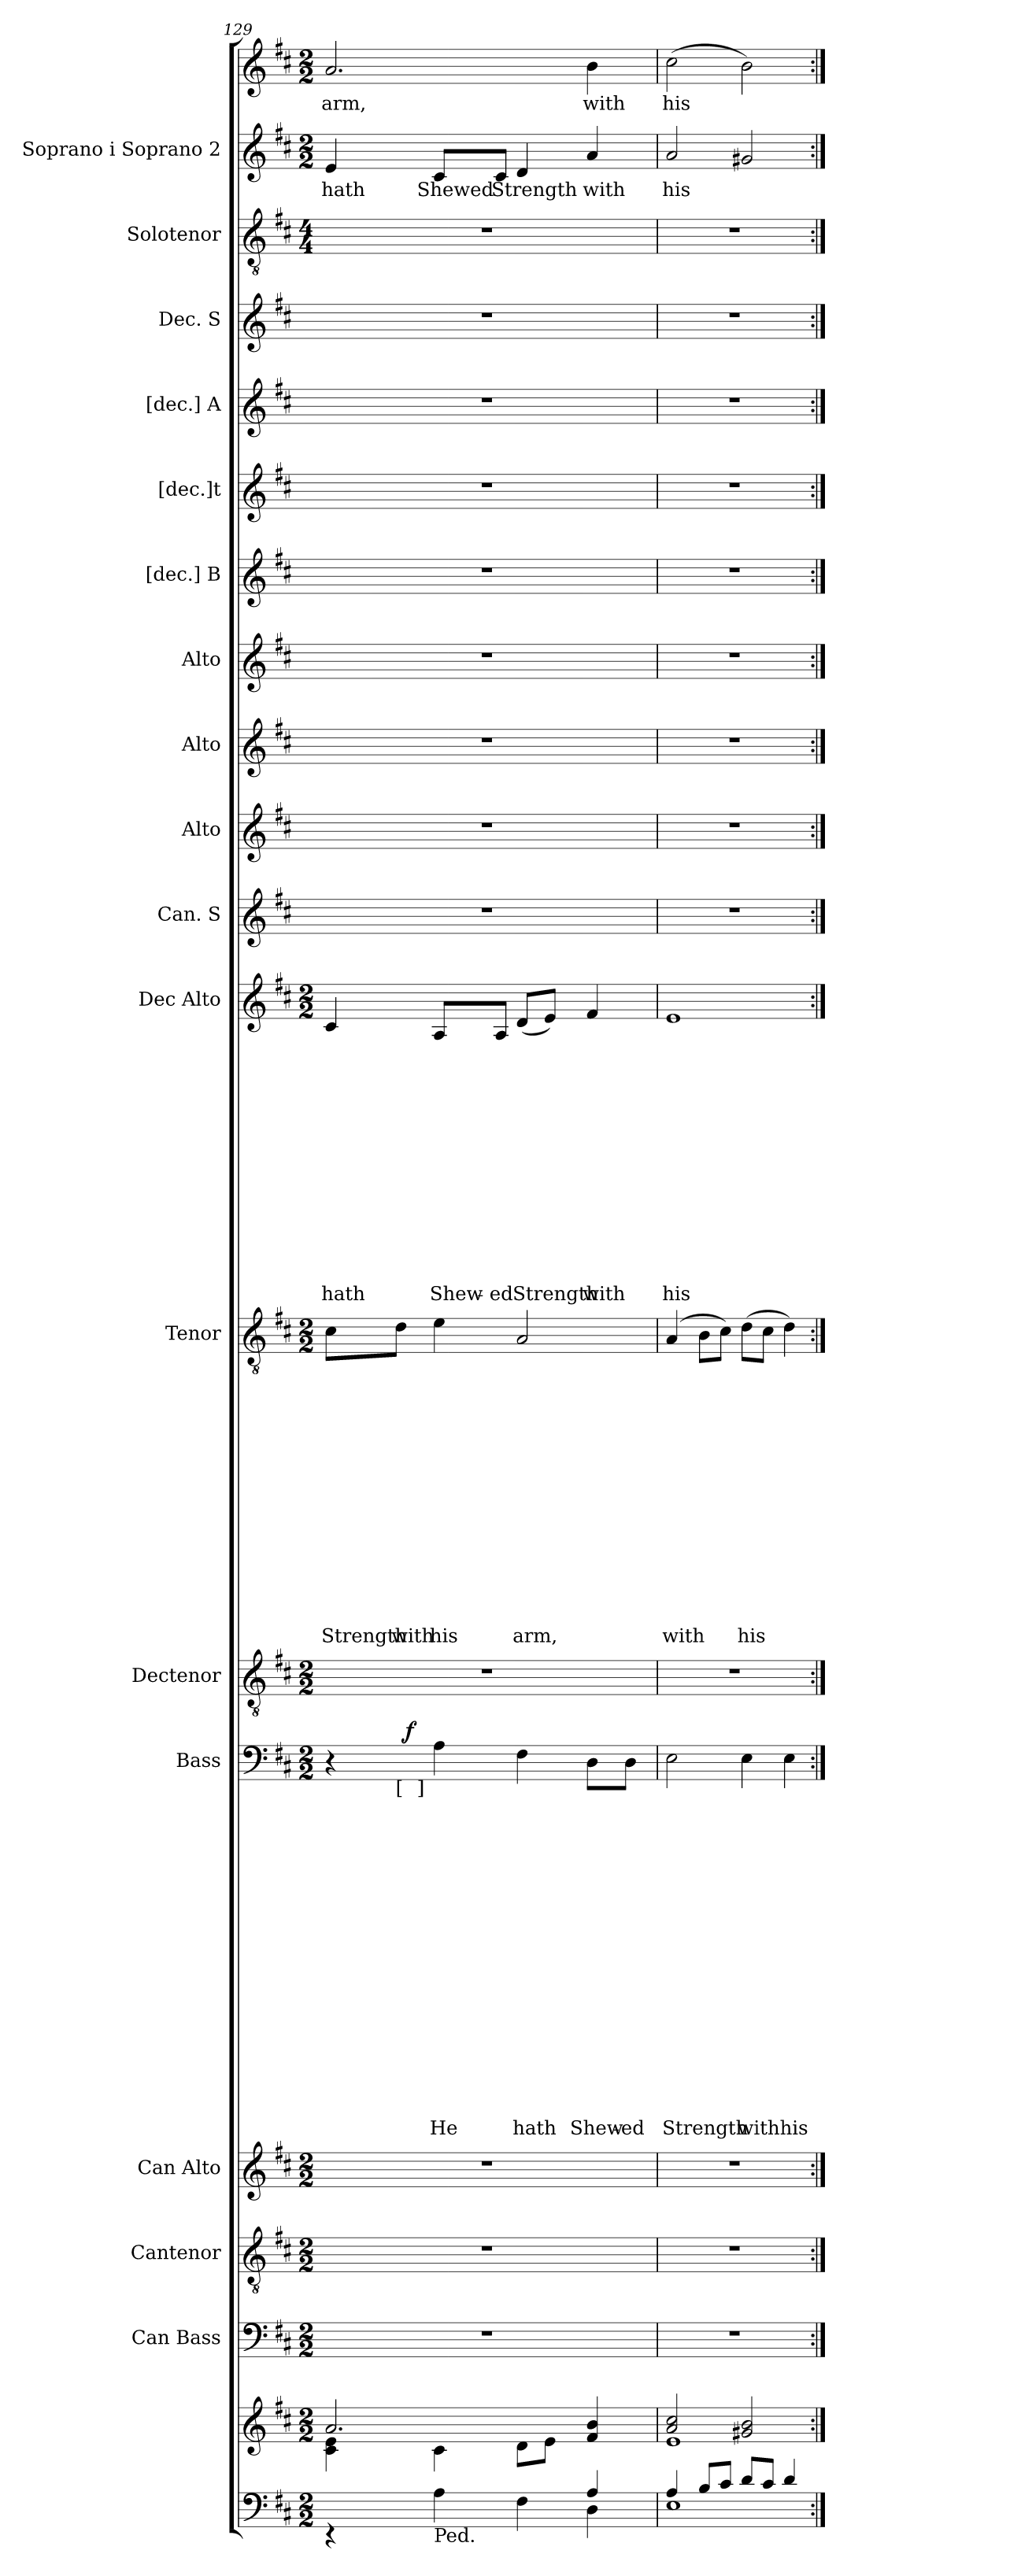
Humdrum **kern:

**kern	**kern	**kern	**kern	**kern	**kern	**text	**text	**text	**text	**text	**text	**text	**text	**text	**text	**text	**text	**text	**text	**text	**text	**text	**text	**dynam	**kern	**kern	**text	**text	**text	**text	**text	**text	**text	**text	**text	**text	**text	**text	**text	**text	**text	**kern	**text	**text	**text	**text	**text	**text	**text	**text	**text	**text	**text	**text	**text	**text	**kern	**kern	**kern	**kern	**kern	**kern	**kern	**kern	**kern	**kern	**text	**kern	**text
*part19	*part18	*part17	*part16	*part15	*part14	*part14	*part14	*part14	*part14	*part14	*part14	*part14	*part14	*part14	*part14	*part14	*part14	*part14	*part14	*part14	*part14	*part14	*part14	*part14	*part13	*part12	*part12	*part12	*part12	*part12	*part12	*part12	*part12	*part12	*part12	*part12	*part12	*part12	*part12	*part12	*part12	*part11	*part11	*part11	*part11	*part11	*part11	*part11	*part11	*part11	*part11	*part11	*part11	*part11	*part11	*part11	*part10	*part9	*part8	*part7	*part6	*part5	*part4	*part3	*part2	*part1	*part1	*part1	*part1
*staff20	*staff19	*staff18	*staff17	*staff16	*staff15	*staff15	*staff15	*staff15	*staff15	*staff15	*staff15	*staff15	*staff15	*staff15	*staff15	*staff15	*staff15	*staff15	*staff15	*staff15	*staff15	*staff15	*staff15	*staff15	*staff14	*staff13	*staff13	*staff13	*staff13	*staff13	*staff13	*staff13	*staff13	*staff13	*staff13	*staff13	*staff13	*staff13	*staff13	*staff13	*staff13	*staff12	*staff12	*staff12	*staff12	*staff12	*staff12	*staff12	*staff12	*staff12	*staff12	*staff12	*staff12	*staff12	*staff12	*staff12	*staff11	*staff10	*staff9	*staff8	*staff7	*staff6	*staff5	*staff4	*staff3	*staff2	*staff2	*staff1	*staff1
*	*	*I"Can Bass	*I"Cantenor	*I"Can Alto	*I"Bass	*	*	*	*	*	*	*	*	*	*	*	*	*	*	*	*	*	*	*	*I"Dectenor	*I"Tenor	*	*	*	*	*	*	*	*	*	*	*	*	*	*	*	*I"Dec Alto	*	*	*	*	*	*	*	*	*	*	*	*	*	*	*I"Can. S	*I"Alto	*I"Alto	*I"Alto	*I"[dec.] B	*I"[dec.]t	*I"[dec.] A	*I"Dec. S	*I"Solotenor	*I"Soprano i Soprano 2	*	*	*
*	*	*	*	*I'Can Alto	*I'Bass	*	*	*	*	*	*	*	*	*	*	*	*	*	*	*	*	*	*	*	*I'Dectenor	*	*	*	*	*	*	*	*	*	*	*	*	*	*	*	*	*I'Dec Alto	*	*	*	*	*	*	*	*	*	*	*	*	*	*	*	*	*	*	*	*	*	*	*	*I'Si	*	*	*
*clefF4	*clefG2	*clefF4	*clefGv2	*clefG2	*clefF4	*	*	*	*	*	*	*	*	*	*	*	*	*	*	*	*	*	*	*	*clefGv2	*clefGv2	*	*	*	*	*	*	*	*	*	*	*	*	*	*	*	*clefG2	*	*	*	*	*	*	*	*	*	*	*	*	*	*	*clefG2	*clefG2	*clefG2	*clefG2	*clefG2	*clefG2	*clefG2	*clefG2	*clefGv2	*clefG2	*	*clefG2	*
*k[f#c#]	*k[f#c#]	*k[f#c#]	*k[f#c#]	*k[f#c#]	*k[f#c#]	*	*	*	*	*	*	*	*	*	*	*	*	*	*	*	*	*	*	*	*k[f#c#]	*k[f#c#]	*	*	*	*	*	*	*	*	*	*	*	*	*	*	*	*k[f#c#]	*	*	*	*	*	*	*	*	*	*	*	*	*	*	*k[f#c#]	*k[f#c#]	*k[f#c#]	*k[f#c#]	*k[f#c#]	*k[f#c#]	*k[f#c#]	*k[f#c#]	*k[f#c#]	*k[f#c#]	*	*k[f#c#]	*
*D:	*D:	*D:	*D:	*D:	*D:	*	*	*	*	*	*	*	*	*	*	*	*	*	*	*	*	*	*	*	*D:	*D:	*	*	*	*	*	*	*	*	*	*	*	*	*	*	*	*D:	*	*	*	*	*	*	*	*	*	*	*	*	*	*	*D:	*D:	*D:	*D:	*D:	*D:	*D:	*D:	*D:	*D:	*	*D:	*
*M2/2	*M2/2	*M2/2	*M2/2	*M2/2	*M2/2	*	*	*	*	*	*	*	*	*	*	*	*	*	*	*	*	*	*	*	*M2/2	*M2/2	*	*	*	*	*	*	*	*	*	*	*	*	*	*	*	*M2/2	*	*	*	*	*	*	*	*	*	*	*	*	*	*	*	*	*	*	*	*	*	*	*M4/4	*M2/2	*	*M2/2	*
=129	=129	=129	=129	=129	=129	=129	=129	=129	=129	=129	=129	=129	=129	=129	=129	=129	=129	=129	=129	=129	=129	=129	=129	=129	=129	=129	=129	=129	=129	=129	=129	=129	=129	=129	=129	=129	=129	=129	=129	=129	=129	=129	=129	=129	=129	=129	=129	=129	=129	=129	=129	=129	=129	=129	=129	=129	=129	=129	=129	=129	=129	=129	=129	=129	=129	=129	=129	=129	=129
*^	*^	*	*	*	*	*	*	*	*	*	*	*	*	*	*	*	*	*	*	*	*	*	*	*	*	*	*	*	*	*	*	*	*	*	*	*	*	*	*	*	*	*	*	*	*	*	*	*	*	*	*	*	*	*	*	*	*	*	*	*	*	*	*	*	*	*	*	*	*
!	!	!	!	!	!	!	!	!	!	!	!	!	!	!	!	!	!	!	!	!	!	!	!	!	!	!	!	!	!	!	!	!	!	!	!	!	!	!	!	!	!	!	!LO:LY:b	!	!	!	!	!	!	!	!	!	!	!	!	!	!	!LO:LY:b	!	!	!	!	!	!	!	!	!	!	!LO:LY:b	!	!LO:LY:b
*	*	*	*	*	*	*	*^	*	*	*	*	*	*	*	*	*	*	*	*	*	*	*	*	*	*	*	*	*	*	*	*	*	*	*	*	*	*	*	*	*	*	*	*	*	*	*	*	*	*	*	*	*	*	*	*	*	*	*	*	*	*	*	*	*	*	*	*	*	*	*	*
*	*	*	*	*	*	*	*	*^	*	*	*	*	*	*	*	*	*	*	*	*	*	*	*	*	*	*	*	*	*	*	*	*	*	*	*	*	*	*	*	*	*	*	*	*	*	*	*	*	*	*	*	*	*	*	*	*	*	*	*	*	*	*	*	*	*	*	*	*	*	*	*	*
2.ryy	4rEE	2.a/	4c#\ 4e\	1r	1r	1r	4r	8ryy	8.ryy	.	.	.	.	.	.	.	.	.	.	.	.	.	.	.	.	.	.	.	1r	8c#\L	.	.	.	.	.	.	.	.	.	.	.	.	.	.	Strength	4c#/	.	.	.	.	.	.	.	.	.	.	.	.	.	hath	1r	1r	1r	1r	1r	1r	1r	1r	1r	4e/	hath	2.a/	arm,
!	!	!	!	!	!	!	!	!LO:TX:b:t=[	!	!	!	!	!	!	!	!	!	!	!	!	!	!	!	!	!	!	!	!	!	!	!	!	!	!	!	!	!	!	!	!	!	!	!	!	!	!	!	!	!	!	!	!	!	!	!	!	!	!	!	!	!	!	!	!	!	!	!	!	!	!	!	!	!
!	!	!	!	!	!	!	!	!	!	!	!	!	!	!	!	!	!	!	!	!	!	!	!	!	!	!	!	!	!	!	!	!	!	!	!	!	!	!	!	!	!	!	!	!	!LO:LY:b	!	!	!	!	!	!	!	!	!	!	!	!	!	!	!	!	!	!	!	!	!	!	!	!	!	!	!	!
.	.	.	.	.	.	.	.	32ryy	.	.	.	.	.	.	.	.	.	.	.	.	.	.	.	.	.	.	.	.	.	8d\J	.	.	.	.	.	.	.	.	.	.	.	.	.	.	with	.	.	.	.	.	.	.	.	.	.	.	.	.	.	.	.	.	.	.	.	.	.	.	.	.	.	.	.
!	!	!	!	!	!	!	!	!	!	!	!	!	!	!	!	!	!	!	!	!	!	!	!	!	!	!	!	!LO:DY:b	!	!	!	!	!	!	!	!	!	!	!	!	!	!	!	!	!	!	!	!	!	!	!	!	!	!	!	!	!	!	!	!	!	!	!	!	!	!	!	!	!	!	!	!	!
.	.	.	.	.	.	.	.	2ryy	.	.	.	.	.	.	.	.	.	.	.	.	.	.	.	.	.	.	.	f	.	.	.	.	.	.	.	.	.	.	.	.	.	.	.	.	.	.	.	.	.	.	.	.	.	.	.	.	.	.	.	.	.	.	.	.	.	.	.	.	.	.	.	.	.
!	!	!	!	!	!	!	!	!	!LO:TX:b:t=]	!	!	!	!	!	!	!	!	!	!	!	!	!	!	!	!	!	!	!	!	!	!	!	!	!	!	!	!	!	!	!	!	!	!	!	!	!	!	!	!	!	!	!	!	!	!	!	!	!	!	!	!	!	!	!	!	!	!	!	!	!	!	!	!
.	.	.	.	.	.	.	.	.	2ryy	.	.	.	.	.	.	.	.	.	.	.	.	.	.	.	.	.	.	.	.	.	.	.	.	.	.	.	.	.	.	.	.	.	.	.	.	.	.	.	.	.	.	.	.	.	.	.	.	.	.	.	.	.	.	.	.	.	.	.	.	.	.	.	.
!	!LO:TX:b:t=Ped.	!	!	!	!	!	!	!	!	!	!	!	!	!	!	!	!	!	!	!	!	!	!	!	!	!	!	!	!	!	!	!	!	!	!	!	!	!	!	!	!	!	!	!	!	!	!	!	!	!	!	!	!	!	!	!	!	!	!	!	!	!	!	!	!	!	!	!	!	!	!	!	!
!	!	!	!	!	!	!	!	!	!	!	!	!	!	!	!	!	!	!	!	!	!	!	!	!	!	!	!LO:LY:b	!	!	!	!	!	!	!	!	!	!	!	!	!	!	!	!	!	!LO:LY:b	!	!	!	!	!	!	!	!	!	!	!	!	!	!	!LO:LY:b	!	!	!	!	!	!	!	!	!	!	!LO:LY:b	!	!
.	4A\	.	4c#\	.	.	.	4A\	.	.	.	.	.	.	.	.	.	.	.	.	.	.	.	.	.	.	.	He	.	.	4e\	.	.	.	.	.	.	.	.	.	.	.	.	.	.	his	8A/L	.	.	.	.	.	.	.	.	.	.	.	.	.	Shew-	.	.	.	.	.	.	.	.	.	8c#/L	Shew­ed	.	.
!	!	!	!	!	!	!	!	!	!	!	!	!	!	!	!	!	!	!	!	!	!	!	!	!	!	!	!	!	!	!	!	!	!	!	!	!	!	!	!	!	!	!	!	!	!	!	!	!	!	!	!	!	!	!	!	!	!	!	!	!LO:LY:b:rj	!	!	!	!	!	!	!	!	!	!	!LO:LY:b	!	!
.	.	.	.	.	.	.	.	.	.	.	.	.	.	.	.	.	.	.	.	.	.	.	.	.	.	.	.	.	.	.	.	.	.	.	.	.	.	.	.	.	.	.	.	.	.	8A/J	.	.	.	.	.	.	.	.	.	.	.	.	.	-ed	.	.	.	.	.	.	.	.	.	8c#/J	Strength	.	.
!	!	!	!	!	!	!	!	!	!	!	!	!	!	!	!	!	!	!	!	!	!	!	!	!	!	!	!LO:LY:b	!	!	!	!	!	!	!	!	!	!	!	!	!	!	!	!	!	!LO:LY:b	!	!	!	!	!	!	!	!	!	!	!	!	!	!	!LO:LY:b	!	!	!	!	!	!	!	!	!	!	!	!	!
.	4F#\	.	8d\L	.	.	.	4F#\	.	.	.	.	.	.	.	.	.	.	.	.	.	.	.	.	.	.	.	hath	.	.	2A/	.	.	.	.	.	.	.	.	.	.	.	.	.	.	arm,	(<8d/L	.	.	.	.	.	.	.	.	.	.	.	.	.	Strength	.	.	.	.	.	.	.	.	.	4d/	.	.	.
.	.	.	8e\J	.	.	.	.	.	.	.	.	.	.	.	.	.	.	.	.	.	.	.	.	.	.	.	.	.	.	.	.	.	.	.	.	.	.	.	.	.	.	.	.	.	.	8e/J)	.	.	.	.	.	.	.	.	.	.	.	.	.	.	.	.	.	.	.	.	.	.	.	.	.	.	.
.	.	.	.	.	.	.	.	4ryy	.	.	.	.	.	.	.	.	.	.	.	.	.	.	.	.	.	.	.	.	.	.	.	.	.	.	.	.	.	.	.	.	.	.	.	.	.	.	.	.	.	.	.	.	.	.	.	.	.	.	.	.	.	.	.	.	.	.	.	.	.	.	.	.	.
.	.	.	.	.	.	.	.	.	4ryy	.	.	.	.	.	.	.	.	.	.	.	.	.	.	.	.	.	.	.	.	.	.	.	.	.	.	.	.	.	.	.	.	.	.	.	.	.	.	.	.	.	.	.	.	.	.	.	.	.	.	.	.	.	.	.	.	.	.	.	.	.	.	.	.
!	!	!	!	!	!	!	!	!	!	!	!	!	!	!	!	!	!	!	!	!	!	!	!	!	!	!	!LO:LY:b	!	!	!	!	!	!	!	!	!	!	!	!	!	!	!	!	!	!	!	!	!	!	!	!	!	!	!	!	!	!	!	!	!LO:LY:b	!	!	!	!	!	!	!	!	!	!	!LO:LY:b	!	!LO:LY:b
4A/	4D\	4f#/ 4b/	4ryy	.	.	.	8D\L	.	.	.	.	.	.	.	.	.	.	.	.	.	.	.	.	.	.	.	Shew-	.	.	.	.	.	.	.	.	.	.	.	.	.	.	.	.	.	.	4f#/	.	.	.	.	.	.	.	.	.	.	.	.	.	with	.	.	.	.	.	.	.	.	.	4a/	with	4b\	with
!	!	!	!	!	!	!	!	!	!	!	!	!	!	!	!	!	!	!	!	!	!	!	!	!	!	!	!LO:LY:b:rj	!	!	!	!	!	!	!	!	!	!	!	!	!	!	!	!	!	!	!	!	!	!	!	!	!	!	!	!	!	!	!	!	!	!	!	!	!	!	!	!	!	!	!	!	!	!
.	.	.	.	.	.	.	8D\J	.	.	.	.	.	.	.	.	.	.	.	.	.	.	.	.	.	.	.	-ed	.	.	.	.	.	.	.	.	.	.	.	.	.	.	.	.	.	.	.	.	.	.	.	.	.	.	.	.	.	.	.	.	.	.	.	.	.	.	.	.	.	.	.	.	.	.
.	.	.	.	.	.	.	.	16.ryy	.	.	.	.	.	.	.	.	.	.	.	.	.	.	.	.	.	.	.	.	.	.	.	.	.	.	.	.	.	.	.	.	.	.	.	.	.	.	.	.	.	.	.	.	.	.	.	.	.	.	.	.	.	.	.	.	.	.	.	.	.	.	.	.	.
.	.	.	.	.	.	.	.	.	16ryy	.	.	.	.	.	.	.	.	.	.	.	.	.	.	.	.	.	.	.	.	.	.	.	.	.	.	.	.	.	.	.	.	.	.	.	.	.	.	.	.	.	.	.	.	.	.	.	.	.	.	.	.	.	.	.	.	.	.	.	.	.	.	.	.
=130	=130	=130	=130	=130	=130	=130	=130	=130	=130	=130	=130	=130	=130	=130	=130	=130	=130	=130	=130	=130	=130	=130	=130	=130	=130	=130	=130	=130	=130	=130	=130	=130	=130	=130	=130	=130	=130	=130	=130	=130	=130	=130	=130	=130	=130	=130	=130	=130	=130	=130	=130	=130	=130	=130	=130	=130	=130	=130	=130	=130	=130	=130	=130	=130	=130	=130	=130	=130	=130	=130	=130	=130	=130
!	!	!	!	!	!	!	!	!	!	!	!	!	!	!	!	!	!	!	!	!	!	!	!	!	!	!	!LO:LY:b	!	!	!	!	!	!	!	!	!	!	!	!	!	!	!	!	!	!LO:LY:b	!	!	!	!	!	!	!	!	!	!	!	!	!	!	!LO:LY:b	!	!	!	!	!	!	!	!	!	!	!LO:LY:b	!	!LO:LY:b
*	*	*	*	*	*	*	*v	*v	*v	*	*	*	*	*	*	*	*	*	*	*	*	*	*	*	*	*	*	*	*	*	*	*	*	*	*	*	*	*	*	*	*	*	*	*	*	*	*	*	*	*	*	*	*	*	*	*	*	*	*	*	*	*	*	*	*	*	*	*	*	*	*	*	*
4A/	1E	2a/ 2cc#/	1e	1r	1r	1r	2E\	.	.	.	.	.	.	.	.	.	.	.	.	.	.	.	.	.	Strength	.	1r	(4A/	.	.	.	.	.	.	.	.	.	.	.	.	.	.	with	1e	.	.	.	.	.	.	.	.	.	.	.	.	.	his	1r	1r	1r	1r	1r	1r	1r	1r	1r	2a/	his	(>2cc#\	his
8B/L	.	.	.	.	.	.	.	.	.	.	.	.	.	.	.	.	.	.	.	.	.	.	.	.	.	.	.	8B\L	.	.	.	.	.	.	.	.	.	.	.	.	.	.	.	.	.	.	.	.	.	.	.	.	.	.	.	.	.	.	.	.	.	.	.	.	.	.	.	.	.	.	.
8c#/J	.	.	.	.	.	.	.	.	.	.	.	.	.	.	.	.	.	.	.	.	.	.	.	.	.	.	.	8c#\J)	.	.	.	.	.	.	.	.	.	.	.	.	.	.	.	.	.	.	.	.	.	.	.	.	.	.	.	.	.	.	.	.	.	.	.	.	.	.	.	.	.	.	.
!	!	!	!	!	!	!	!	!	!	!	!	!	!	!	!	!	!	!	!	!	!	!	!	!	!LO:LY:b	!	!	!	!	!	!	!	!	!	!	!	!	!	!	!	!	!	!LO:LY:b	!	!	!	!	!	!	!	!	!	!	!	!	!	!	!	!	!	!	!	!	!	!	!	!	!	!	!	!
8d/L	.	2g#X/ 2b/	.	.	.	.	4E\	.	.	.	.	.	.	.	.	.	.	.	.	.	.	.	.	.	with	.	.	(>8d\L	.	.	.	.	.	.	.	.	.	.	.	.	.	.	his	.	.	.	.	.	.	.	.	.	.	.	.	.	.	.	.	.	.	.	.	.	.	.	.	2g#X/	.	2b\)	.
8c#/J	.	.	.	.	.	.	.	.	.	.	.	.	.	.	.	.	.	.	.	.	.	.	.	.	.	.	.	8c#\J	.	.	.	.	.	.	.	.	.	.	.	.	.	.	.	.	.	.	.	.	.	.	.	.	.	.	.	.	.	.	.	.	.	.	.	.	.	.	.	.	.	.	.
!	!	!	!	!	!	!	!	!	!	!	!	!	!	!	!	!	!	!	!	!	!	!	!	!	!LO:LY:b	!	!	!	!	!	!	!	!	!	!	!	!	!	!	!	!	!	!	!	!	!	!	!	!	!	!	!	!	!	!	!	!	!	!	!	!	!	!	!	!	!	!	!	!	!	!
4d/	.	.	.	.	.	.	4E\	.	.	.	.	.	.	.	.	.	.	.	.	.	.	.	.	.	his	.	.	4d\)	.	.	.	.	.	.	.	.	.	.	.	.	.	.	.	.	.	.	.	.	.	.	.	.	.	.	.	.	.	.	.	.	.	.	.	.	.	.	.	.	.	.	.
*v	*v	*	*	*	*	*	*	*	*	*	*	*	*	*	*	*	*	*	*	*	*	*	*	*	*	*	*	*	*	*	*	*	*	*	*	*	*	*	*	*	*	*	*	*	*	*	*	*	*	*	*	*	*	*	*	*	*	*	*	*	*	*	*	*	*	*	*	*	*	*	*
*	*v	*v	*	*	*	*	*	*	*	*	*	*	*	*	*	*	*	*	*	*	*	*	*	*	*	*	*	*	*	*	*	*	*	*	*	*	*	*	*	*	*	*	*	*	*	*	*	*	*	*	*	*	*	*	*	*	*	*	*	*	*	*	*	*	*	*	*	*	*	*
=:|!	=:|!	=:|!	=:|!	=:|!	=:|!	=:|!	=:|!	=:|!	=:|!	=:|!	=:|!	=:|!	=:|!	=:|!	=:|!	=:|!	=:|!	=:|!	=:|!	=:|!	=:|!	=:|!	=:|!	=:|!	=:|!	=:|!	=:|!	=:|!	=:|!	=:|!	=:|!	=:|!	=:|!	=:|!	=:|!	=:|!	=:|!	=:|!	=:|!	=:|!	=:|!	=:|!	=:|!	=:|!	=:|!	=:|!	=:|!	=:|!	=:|!	=:|!	=:|!	=:|!	=:|!	=:|!	=:|!	=:|!	=:|!	=:|!	=:|!	=:|!	=:|!	=:|!	=:|!	=:|!	=:|!	=:|!	=:|!	=:|!	=:|!
*-	*-	*-	*-	*-	*-	*-	*-	*-	*-	*-	*-	*-	*-	*-	*-	*-	*-	*-	*-	*-	*-	*-	*-	*-	*-	*-	*-	*-	*-	*-	*-	*-	*-	*-	*-	*-	*-	*-	*-	*-	*-	*-	*-	*-	*-	*-	*-	*-	*-	*-	*-	*-	*-	*-	*-	*-	*-	*-	*-	*-	*-	*-	*-	*-	*-	*-	*-	*-	*-
